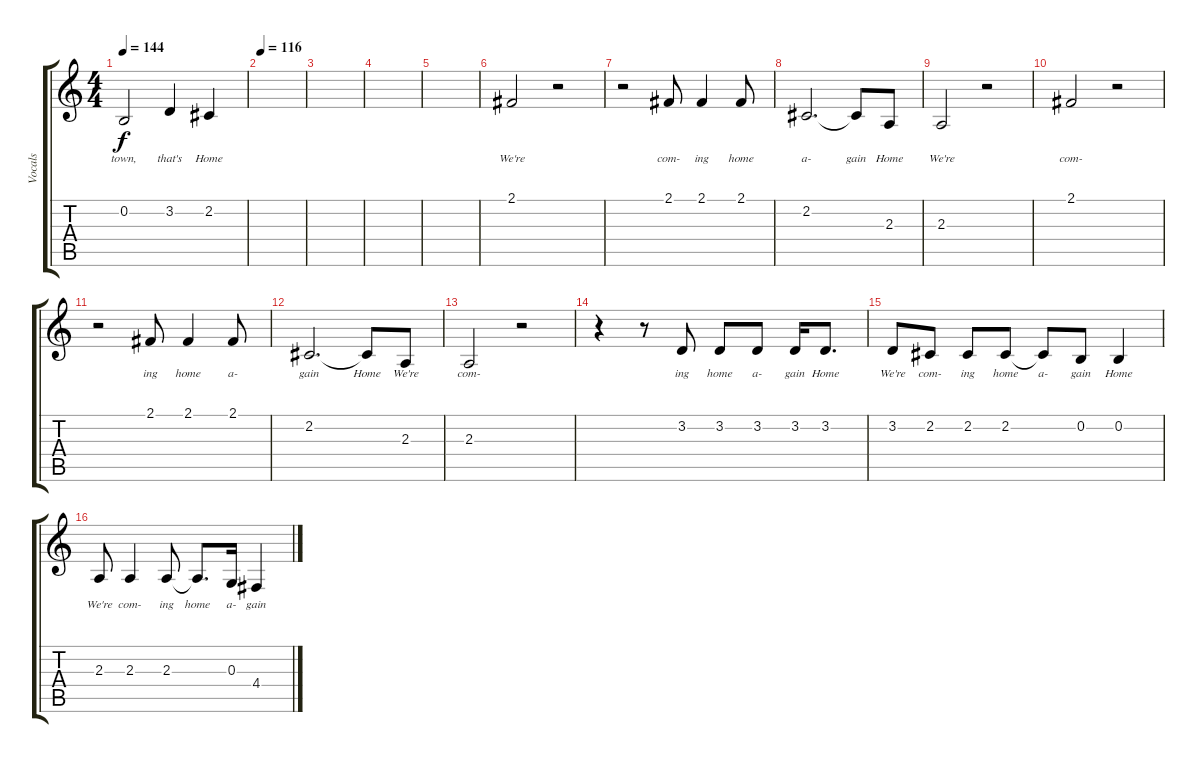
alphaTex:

\track ("Vocals" "Vocals") {instrument clarinet}
\staff {score tabs}
\tuning (E4 B3 G3 D3 A2 E2) {hide}
\ts (4 4)
\tempo 144
\clef g2
\ks c
0.2.2{lyrics (0 "town,") lyrics (1 "") lyrics (2 "") lyrics (3 "") lyrics (4 "") dy f} 3.2.4{lyrics (0 "that's") lyrics (1 "") lyrics (2 "") lyrics (3 "") lyrics (4 "")} 2.2.4{lyrics (0 "Home") lyrics (1 "") lyrics (2 "") lyrics (3 "") lyrics (4 "")} |
\tempo 116
|
|
|
|
2.1.2{lyrics (0 "We're") lyrics (1 "") lyrics (2 "") lyrics (3 "") lyrics (4 "")} r.2 |
r.2 2.1.8{lyrics (0 "com-") lyrics (1 "") lyrics (2 "") lyrics (3 "") lyrics (4 "")} 2.1.4{lyrics (0 "ing") lyrics (1 "") lyrics (2 "") lyrics (3 "") lyrics (4 "")} 2.1.8{lyrics (0 "home") lyrics (1 "") lyrics (2 "") lyrics (3 "") lyrics (4 "")} |
2.2.2{d lyrics (0 "a-") lyrics (1 "") lyrics (2 "") lyrics (3 "") lyrics (4 "")} 2.2{t}.8{lyrics (0 "gain") lyrics (1 "") lyrics (2 "") lyrics (3 "") lyrics (4 "")} 2.3.8{lyrics (0 "Home") lyrics (1 "") lyrics (2 "") lyrics (3 "") lyrics (4 "")} |
2.3.2{lyrics (0 "We're") lyrics (1 "") lyrics (2 "") lyrics (3 "") lyrics (4 "")} r.2 |
2.1.2{lyrics (0 "com-") lyrics (1 "") lyrics (2 "") lyrics (3 "") lyrics (4 "")} r.2 |
r.2 2.1.8{lyrics (0 "ing") lyrics (1 "") lyrics (2 "") lyrics (3 "") lyrics (4 "")} 2.1.4{lyrics (0 "home") lyrics (1 "") lyrics (2 "") lyrics (3 "") lyrics (4 "")} 2.1.8{lyrics (0 "a-") lyrics (1 "") lyrics (2 "") lyrics (3 "") lyrics (4 "")} |
2.2.2{d lyrics (0 "gain") lyrics (1 "") lyrics (2 "") lyrics (3 "") lyrics (4 "")} 2.2{t}.8{lyrics (0 "Home") lyrics (1 "") lyrics (2 "") lyrics (3 "") lyrics (4 "")} 2.3.8{lyrics (0 "We're") lyrics (1 "") lyrics (2 "") lyrics (3 "") lyrics (4 "")} |
2.3.2{lyrics (0 "com-") lyrics (1 "") lyrics (2 "") lyrics (3 "") lyrics (4 "")} r.2 |
r.4 r.8 3.2.8{lyrics (0 "ing") lyrics (1 "") lyrics (2 "") lyrics (3 "") lyrics (4 "")} 3.2.8{lyrics (0 "home") lyrics (1 "") lyrics (2 "") lyrics (3 "") lyrics (4 "")} 3.2.8{lyrics (0 "a-") lyrics (1 "") lyrics (2 "") lyrics (3 "") lyrics (4 "")} 3.2.16{lyrics (0 "gain") lyrics (1 "") lyrics (2 "") lyrics (3 "") lyrics (4 "")} 3.2.8{d lyrics (0 "Home") lyrics (1 "") lyrics (2 "") lyrics (3 "") lyrics (4 "")} |
3.2.8{lyrics (0 "We're") lyrics (1 "") lyrics (2 "") lyrics (3 "") lyrics (4 "")} 2.2.8{lyrics (0 "com-") lyrics (1 "") lyrics (2 "") lyrics (3 "") lyrics (4 "")} 2.2.8{lyrics (0 "ing") lyrics (1 "") lyrics (2 "") lyrics (3 "") lyrics (4 "")} 2.2.8{lyrics (0 "home") lyrics (1 "") lyrics (2 "") lyrics (3 "") lyrics (4 "")} 2.2{t}.8{lyrics (0 "a-") lyrics (1 "") lyrics (2 "") lyrics (3 "") lyrics (4 "")} 0.2.8{lyrics (0 "gain") lyrics (1 "") lyrics (2 "") lyrics (3 "") lyrics (4 "")} 0.2.4{lyrics (0 "Home") lyrics (1 "") lyrics (2 "") lyrics (3 "") lyrics (4 "")} |
2.3.8{lyrics (0 "We're") lyrics (1 "") lyrics (2 "") lyrics (3 "") lyrics (4 "")} 2.3.4{lyrics (0 "com-") lyrics (1 "") lyrics (2 "") lyrics (3 "") lyrics (4 "")} 2.3.8{lyrics (0 "ing") lyrics (1 "") lyrics (2 "") lyrics (3 "") lyrics (4 "")} 2.3{t}.8{d lyrics (0 "home") lyrics (1 "") lyrics (2 "") lyrics (3 "") lyrics (4 "")} 0.3.16{lyrics (0 "a-") lyrics (1 "") lyrics (2 "") lyrics (3 "") lyrics (4 "")} 4.4.4{lyrics (0 "gain") lyrics (1 "") lyrics (2 "") lyrics (3 "") lyrics (4 "")}
